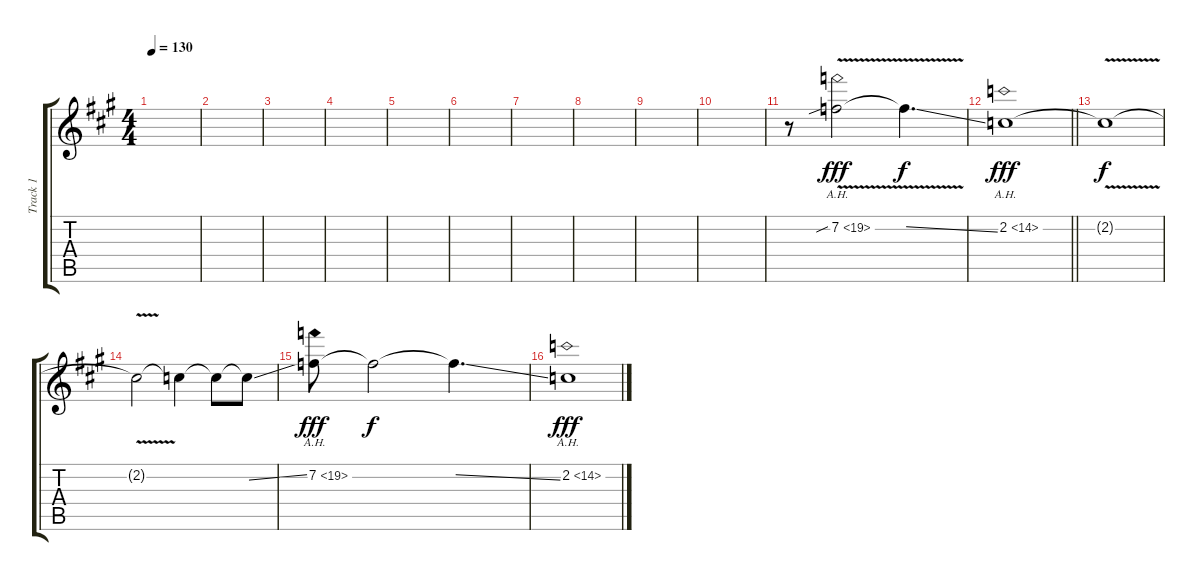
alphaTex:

\track ("Track 1" "Track 1") {instrument overdrivenguitar}
\staff {score tabs}
\tuning (Eb4 Bb3 Gb3 Db3 Ab2 Eb2) {hide}
\ts (4 4)
\tempo 130
\clef g2
\ks a
|
|
|
|
|
|
|
|
|
|
r.8 7.2{ah 12 v sib}.2{dy fff} 7.2{ss t}.4{d dy f} |
\barLineRight lightlight
2.2{ah 12}.1{dy fff} |
2.2{v t}.1{dy f} |
2.2{t}.2 2.2{t}.4 2.2{t}.8 2.2{ss t}.8 |
7.2{ah 12}.8{dy fff} 7.2{t}.2{dy f} 7.2{ss t}.4{d} |
2.2{ah 12}.1{dy fff}
